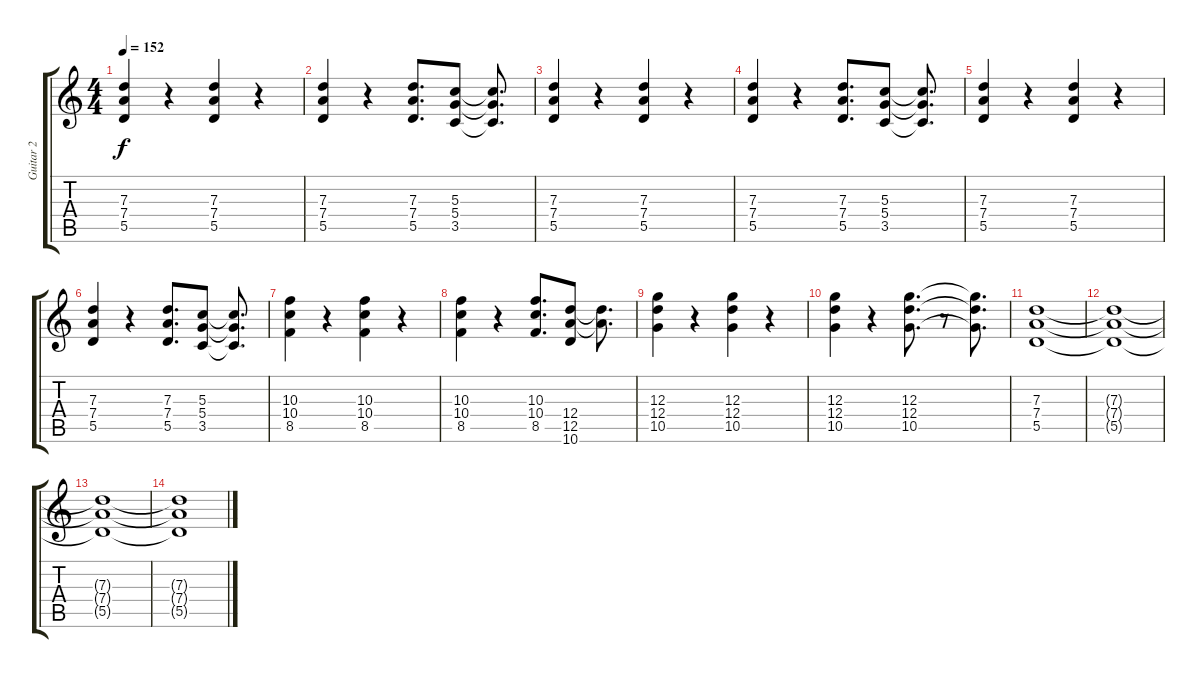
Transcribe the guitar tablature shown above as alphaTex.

\track ("Guitar 2" "Guitar 2") {instrument distortionguitar}
\staff {score tabs}
\tuning (E4 B3 G3 D3 A2 E2) {hide}
\ts (4 4)
\tempo 152
\clef g2
\ks c
(7.3 7.4 5.5).4{dy f} r.4 (7.3 7.4 5.5).4 r.4 |
(7.3 7.4 5.5).4 r.4 (7.3 7.4 5.5).8{d} (5.3 5.4 3.5).8 (5.3{t} 5.4{t} 3.5{t}).8{d} |
(7.3 7.4 5.5).4 r.4 (7.3 7.4 5.5).4 r.4 |
(7.3 7.4 5.5).4 r.4 (7.3 7.4 5.5).8{d} (5.3 5.4 3.5).8 (5.3{t} 5.4{t} 3.5{t}).8{d} |
(7.3 7.4 5.5).4 r.4 (7.3 7.4 5.5).4 r.4 |
(7.3 7.4 5.5).4 r.4 (7.3 7.4 5.5).8{d} (5.3 5.4 3.5).8 (5.3{t} 5.4{t} 3.5{t}).8{d} |
(10.3 10.4 8.5).4 r.4 (10.3 10.4 8.5).4 r.4 |
(10.3 10.4 8.5).4 r.4 (10.3 10.4 8.5).8{d} (12.4 12.5 10.6).8 (12.4{t} 12.5{t}).8{d} |
(12.3 12.4 10.5).4 r.4 (12.3 12.4 10.5).4 r.4 |
(12.3 12.4 10.5).4 r.4 (12.3 12.4 10.5).8{d} r.8 (12.3{t} 12.4{t} 10.5{t}).8{d} |
(7.3 7.4 5.5).1 |
(7.3{t} 7.4{t} 5.5{t}).1 |
(7.3{t} 7.4{t} 5.5{t}).1 |
(7.3{t} 7.4{t} 5.5{t}).1
